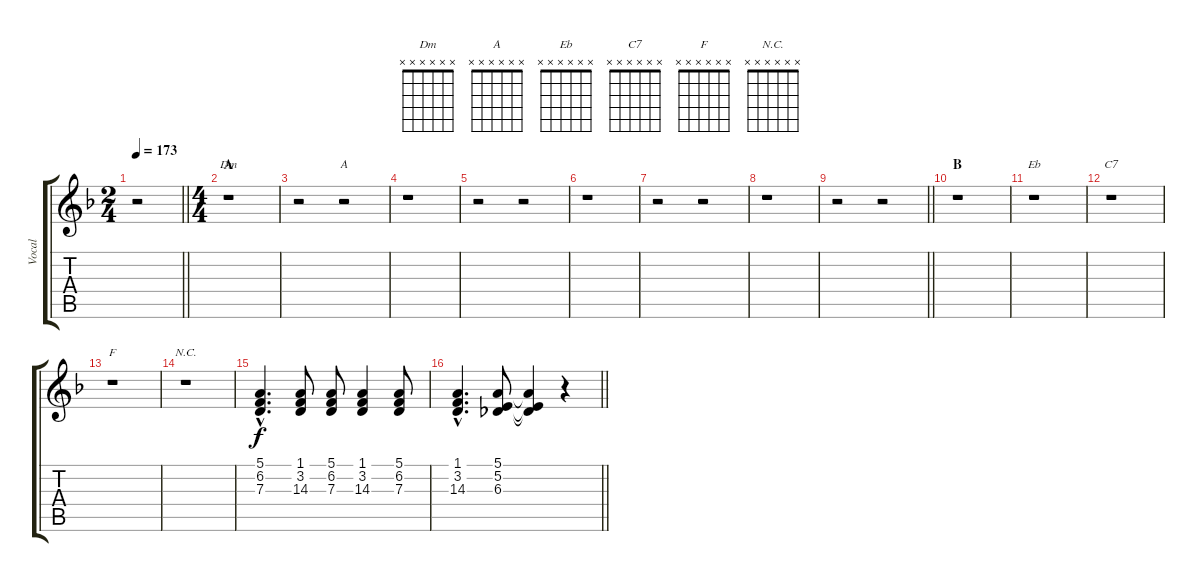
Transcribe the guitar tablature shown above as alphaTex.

\track ("Vocal" "Vocal") {instrument synthvoice}
\staff {score tabs}
\tuning (E4 B3 G3 D3 A2 E2) {hide}
\chord ("Dm" x x x x x x)
\chord ("A" x x x x x x)
\chord ("Eb" x x x x x x)
\chord ("C7" x x x x x x)
\chord ("F" x x x x x x)
\chord ("N.C." x x x x x x)
\ts (2 4)
\tempo 173
\clef g2
\barLineRight lightlight
\ks dminor
r.2{dy f instrument synthvoice} |
\ts (4 4)
\section ("" "A")
r.1{ch "Dm"} |
r.2 r.2{ch "A"} |
r.1 |
r.2 r.2 |
r.1 |
r.2 r.2 |
r.1 |
\barLineRight lightlight
r.2 r.2 |
\section ("" "B")
r.1 |
r.1{ch "Eb"} |
r.1{ch "C7"} |
r.1{ch "F"} |
r.1{ch "N.C."} |
(5.1{hac} 6.2{hac} 7.3{hac}).4{d} (1.1 3.2 14.3).8 (5.1 6.2 7.3).8 (1.1 3.2 14.3).4 (5.1 6.2 7.3).8 |
\barLineRight lightlight
(1.1{hac} 3.2{hac} 14.3{hac}).4{d} (5.1 5.2 6.3).8 (5.1{t} 5.2{t} 6.3{t}).4 r.4
